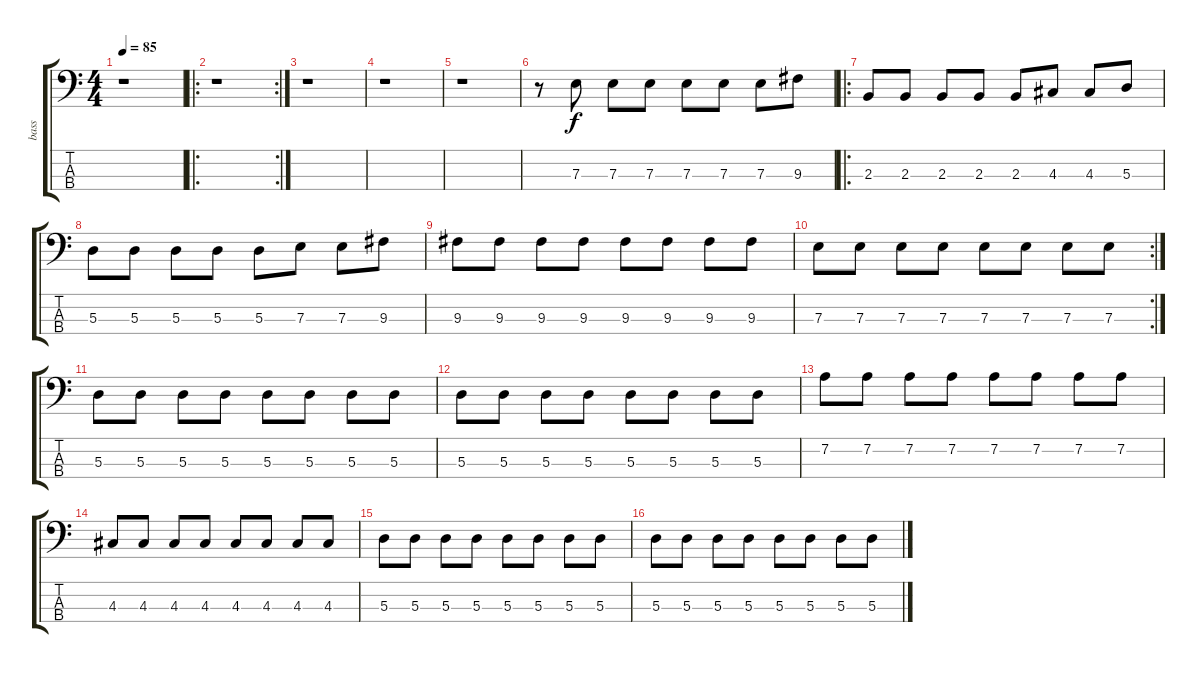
\track ("bass" "bass") {instrument electricbassfinger}
\staff {score tabs}
\tuning (G2 D2 A1 E1) {hide}
\ts (4 4)
\tempo 85
\clef f4
\ks c
r.1{dy f instrument electricbassfinger} |
\ro
\rc 2
r.1 |
r.1 |
r.1 |
r.1 |
r.8 7.3.8 7.3.8 7.3.8 7.3.8 7.3.8 7.3.8 9.3.8 |
\ro
2.3.8 2.3.8 2.3.8 2.3.8 2.3.8 4.3.8 4.3.8 5.3.8 |
5.3.8 5.3.8 5.3.8 5.3.8 5.3.8 7.3.8 7.3.8 9.3.8 |
9.3.8 9.3.8 9.3.8 9.3.8 9.3.8 9.3.8 9.3.8 9.3.8 |
\rc 2
7.3.8 7.3.8 7.3.8 7.3.8 7.3.8 7.3.8 7.3.8 7.3.8 |
5.3.8 5.3.8 5.3.8 5.3.8 5.3.8 5.3.8 5.3.8 5.3.8 |
5.3.8 5.3.8 5.3.8 5.3.8 5.3.8 5.3.8 5.3.8 5.3.8 |
7.2.8 7.2.8 7.2.8 7.2.8 7.2.8 7.2.8 7.2.8 7.2.8 |
4.3.8 4.3.8 4.3.8 4.3.8 4.3.8 4.3.8 4.3.8 4.3.8 |
5.3.8 5.3.8 5.3.8 5.3.8 5.3.8 5.3.8 5.3.8 5.3.8 |
5.3.8 5.3.8 5.3.8 5.3.8 5.3.8 5.3.8 5.3.8 5.3.8
